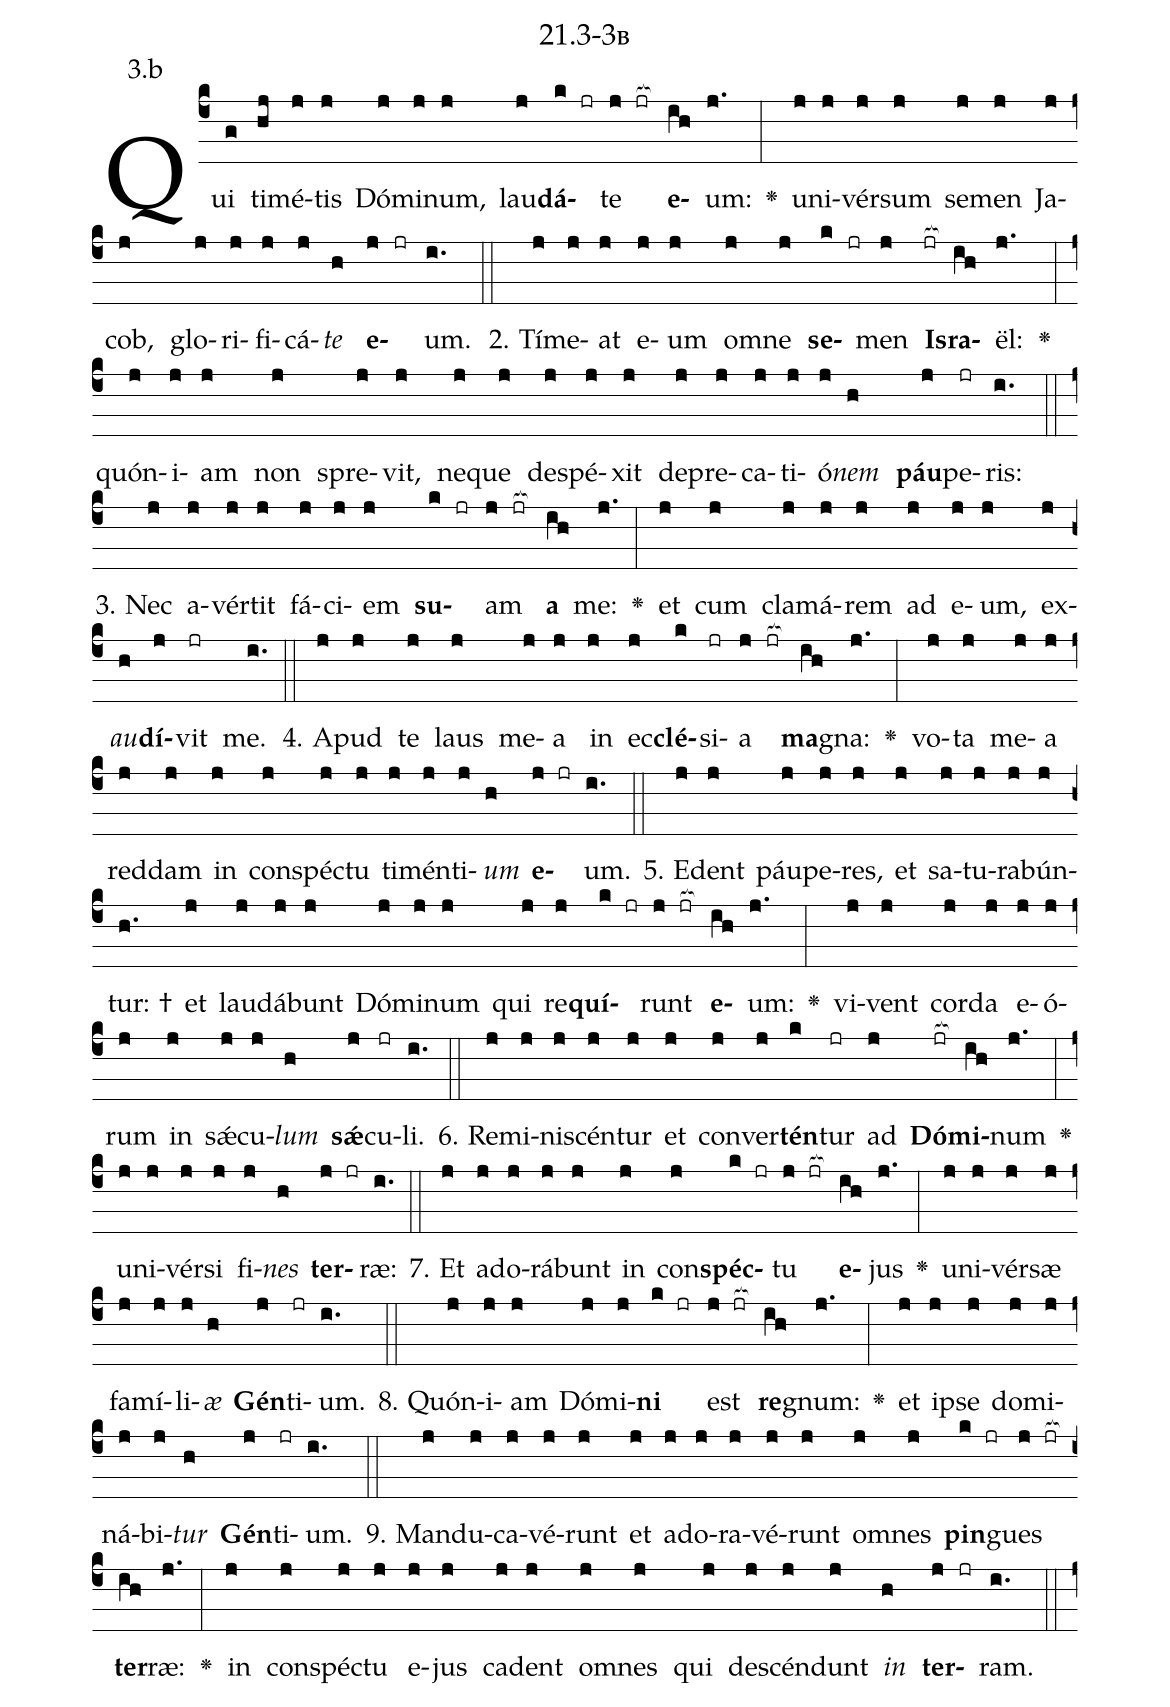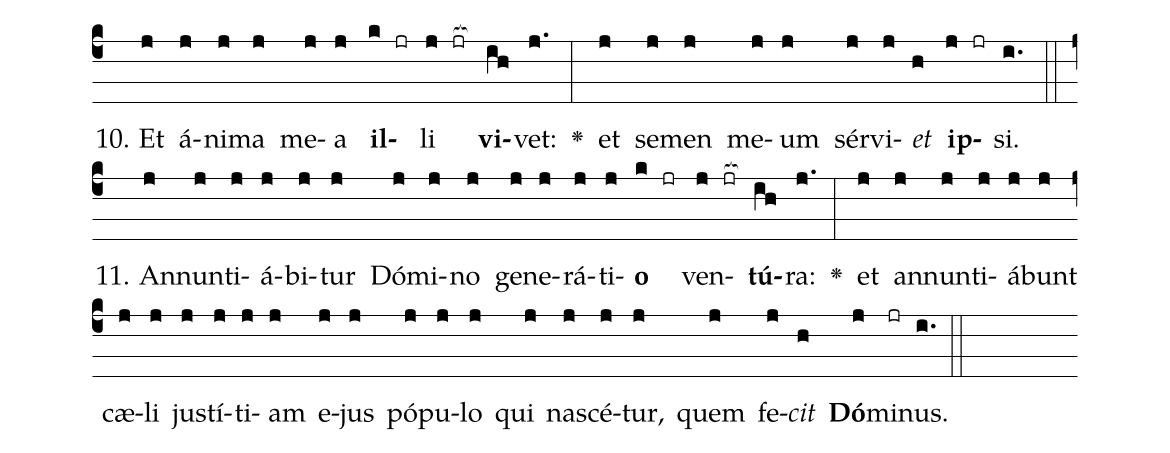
name: 21.3-3b;
annotation: 3.b;
%%
(c4)Qui(g) ti(hj)mé(j)tis(j) Dó(j)mi(j)num,(j) lau(j)<b>dá</b>(k jr)te(j jr[ocb:1{]) <b>e</b>(ih[ocb:0}])um:(j.) <v>\greheightstar</v>(:) u(j)ni(j)vér(j)sum(j) se(j)men(j) Ja(j)cob,(j) glo(j)ri(j)fi(j)cá(j)<i>te</i>(h) <b>e</b>(j jr)um.(i.) (::)
2. Tí(j)me(j)at(j) e(j)um(j) om(j)ne(j) <b>se</b>(k jr)men(j) <b>Is</b>(jr[ocb:1{])<b>ra</b>(ih[ocb:0}])ël:(j.) <v>\greheightstar</v>(:) quón(j)i(j)am(j) non(j) spre(j)vit,(j) ne(j)que(j) de(j)spé(j)xit(j) de(j)pre(j)ca(j)ti(j)ó(j)<i>nem</i>(h) <b>páu</b>(j)pe(jr)ris:(i.) (::)
3. Nec(j) a(j)vér(j)tit(j) fá(j)ci(j)em(j) <b>su</b>(k jr)am(j jr[ocb:1{]) <b>a</b>(ih[ocb:0}]) me:(j.) <v>\greheightstar</v>(:) et(j) cum(j) cla(j)má(j)rem(j) ad(j) e(j)um,(j) ex(j)<i>au</i>(h)<b>dí</b>(j)vit(jr) me.(i.) (::)
4. A(j)pud(j) te(j) laus(j) me(j)a(j) in(j) ec(j)<b>clé</b>(k)si(jr)a(j jr[ocb:1{]) <b>ma</b>(ih[ocb:0}])gna:(j.) <v>\greheightstar</v>(:) vo(j)ta(j) me(j)a(j) red(j)dam(j) in(j) con(j)spéc(j)tu(j) ti(j)mén(j)ti(j)<i>um</i>(h) <b>e</b>(j jr)um.(i.) (::)
5. E(j)dent(j) páu(j)pe(j)res,(j) et(j) sa(j)tu(j)ra(j)bún(j)tur: †(h.) et(j) lau(j)dá(j)bunt(j) Dó(j)mi(j)num(j) qui(j) re(j)<b>quí</b>(k jr)runt(j jr[ocb:1{]) <b>e</b>(ih[ocb:0}])um:(j.) <v>\greheightstar</v>(:) vi(j)vent(j) cor(j)da(j) e(j)ó(j)rum(j) in(j) sǽ(j)cu(j)<i>lum</i>(h) <b>sǽ</b>(j)cu(jr)li.(i.) (::)
6. Re(j)mi(j)ni(j)scén(j)tur(j) et(j) con(j)ver(j)<b>tén</b>(k)tur(jr) ad(j) <b>Dó</b>(jr[ocb:1{])<b>mi</b>(ih[ocb:0}])num(j.) <v>\greheightstar</v>(:) u(j)ni(j)vér(j)si(j) fi(j)<i>nes</i>(h) <b>ter</b>(j jr)ræ:(i.) (::)
7. Et(j) ad(j)o(j)rá(j)bunt(j) in(j) con(j)<b>spéc</b>(k jr)tu(j jr[ocb:1{]) <b>e</b>(ih[ocb:0}])jus(j.) <v>\greheightstar</v>(:) u(j)ni(j)vér(j)sæ(j) fa(j)mí(j)li(j)<i>æ</i>(h) <b>Gén</b>(j)ti(jr)um.(i.) (::)
8. Quón(j)i(j)am(j) Dó(j)mi(j)<b>ni</b>(k jr) est(j jr[ocb:1{]) <b>re</b>(ih[ocb:0}])gnum:(j.) <v>\greheightstar</v>(:) et(j) ip(j)se(j) do(j)mi(j)ná(j)bi(j)<i>tur</i>(h) <b>Gén</b>(j)ti(jr)um.(i.) (::)
9. Man(j)du(j)ca(j)vé(j)runt(j) et(j) ad(j)o(j)ra(j)vé(j)runt(j) om(j)nes(j) <b>pin</b>(k jr)gues(j jr[ocb:1{]) <b>ter</b>(ih[ocb:0}])ræ:(j.) <v>\greheightstar</v>(:) in(j) con(j)spéc(j)tu(j) e(j)jus(j) ca(j)dent(j) om(j)nes(j) qui(j) de(j)scén(j)dunt(j) <i>in</i>(h) <b>ter</b>(j jr)ram.(i.) (::)
10. Et(j) á(j)ni(j)ma(j) me(j)a(j) <b>il</b>(k jr)li(j jr[ocb:1{]) <b>vi</b>(ih[ocb:0}])vet:(j.) <v>\greheightstar</v>(:) et(j) se(j)men(j) me(j)um(j) sér(j)vi(j)<i>et</i>(h) <b>ip</b>(j jr)si.(i.) (::)
11. An(j)nun(j)ti(j)á(j)bi(j)tur(j) Dó(j)mi(j)no(j) ge(j)ne(j)rá(j)ti(j)<b>o</b>(k jr) ven(j jr[ocb:1{])<b>tú</b>(ih[ocb:0}])ra:(j.) <v>\greheightstar</v>(:) et(j) an(j)nun(j)ti(j)á(j)bunt(j) cæ(j)li(j) jus(j)tí(j)ti(j)am(j) e(j)jus(j) pó(j)pu(j)lo(j) qui(j) na(j)scé(j)tur,(j) quem(j) fe(j)<i>cit</i>(h) <b>Dó</b>(j)mi(jr)nus.(i.) (::)
